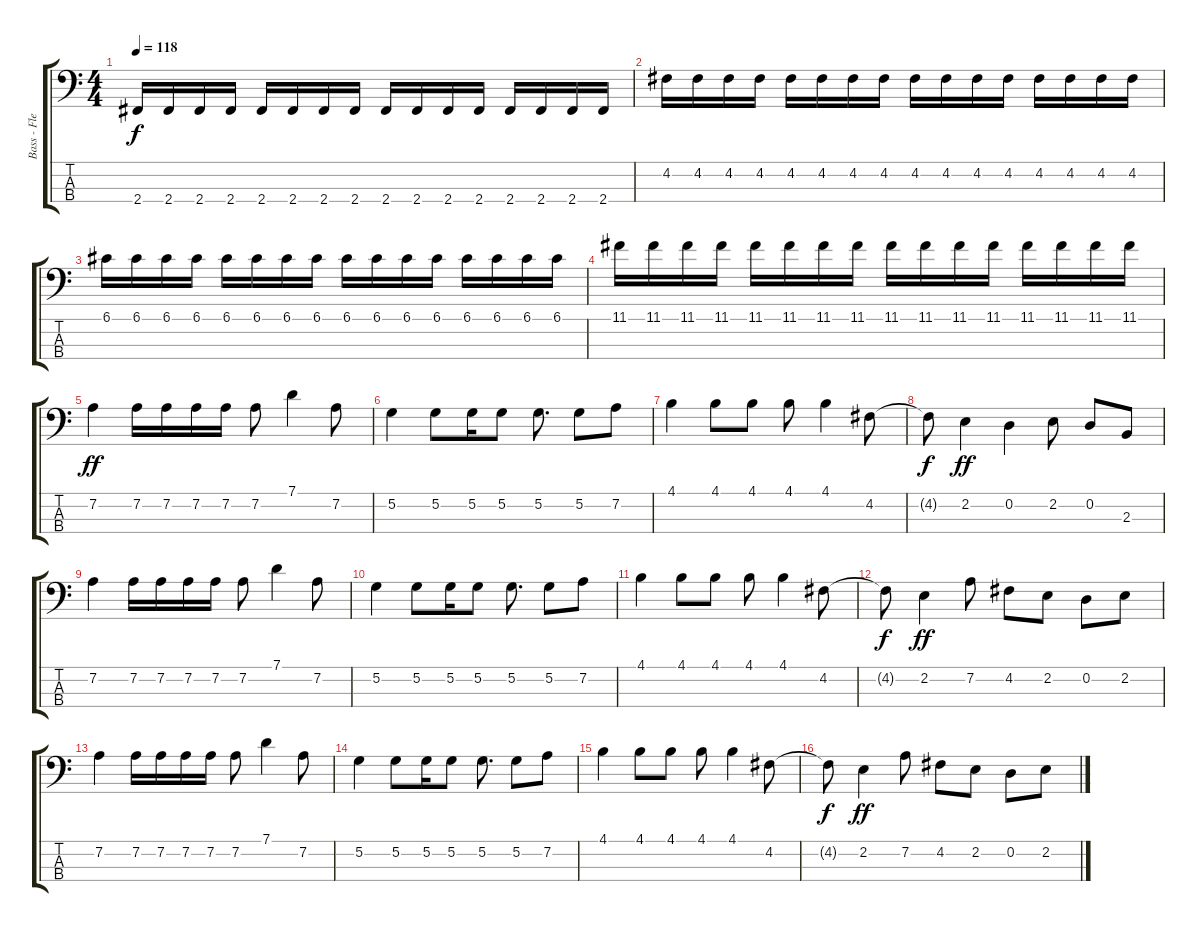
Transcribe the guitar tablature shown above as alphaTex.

\track ("Bass - Flea" "Bass - Fle") {instrument slapbass1}
\staff {score tabs}
\tuning (G2 D2 A1 E1) {hide}
\ts (4 4)
\tempo 118
\clef f4
\ks c
2.4.16{dy f instrument electricbasspick} 2.4.16 2.4.16 2.4.16 2.4.16 2.4.16 2.4.16 2.4.16 2.4.16 2.4.16 2.4.16 2.4.16 2.4.16 2.4.16 2.4.16 2.4.16 |
4.2.16 4.2.16 4.2.16 4.2.16 4.2.16 4.2.16 4.2.16 4.2.16 4.2.16 4.2.16 4.2.16 4.2.16 4.2.16 4.2.16 4.2.16 4.2.16 |
6.1.16 6.1.16 6.1.16 6.1.16 6.1.16 6.1.16 6.1.16 6.1.16 6.1.16 6.1.16 6.1.16 6.1.16 6.1.16 6.1.16 6.1.16 6.1.16 |
11.1.16 11.1.16 11.1.16 11.1.16 11.1.16 11.1.16 11.1.16 11.1.16 11.1.16 11.1.16 11.1.16 11.1.16 11.1.16 11.1.16 11.1.16 11.1.16 |
7.2.4{dy ff instrument electricbassfinger} 7.2.16 7.2.16 7.2.16 7.2.16 7.2.8 7.1.4 7.2.8 |
5.2.4 5.2.8 5.2.16 5.2.8 5.2.8{d} 5.2.8 7.2.8 |
4.1.4 4.1.8 4.1.8 4.1.8 4.1.4 4.2.8 |
4.2{t}.8{dy f} 2.2.4{dy ff} 0.2.4 2.2.8 0.2.8 2.3.8 |
7.2.4{instrument electricbassfinger} 7.2.16 7.2.16 7.2.16 7.2.16 7.2.8 7.1.4 7.2.8 |
5.2.4 5.2.8 5.2.16 5.2.8 5.2.8{d} 5.2.8 7.2.8 |
4.1.4 4.1.8 4.1.8 4.1.8 4.1.4 4.2.8 |
4.2{t}.8{dy f} 2.2.4{dy ff} 7.2.8 4.2.8 2.2.8 0.2.8 2.2.8 |
7.2.4{instrument electricbassfinger} 7.2.16 7.2.16 7.2.16 7.2.16 7.2.8 7.1.4 7.2.8 |
5.2.4 5.2.8 5.2.16 5.2.8 5.2.8{d} 5.2.8 7.2.8 |
4.1.4 4.1.8 4.1.8 4.1.8 4.1.4 4.2.8 |
4.2{t}.8{dy f} 2.2.4{dy ff} 7.2.8 4.2.8 2.2.8 0.2.8 2.2.8
